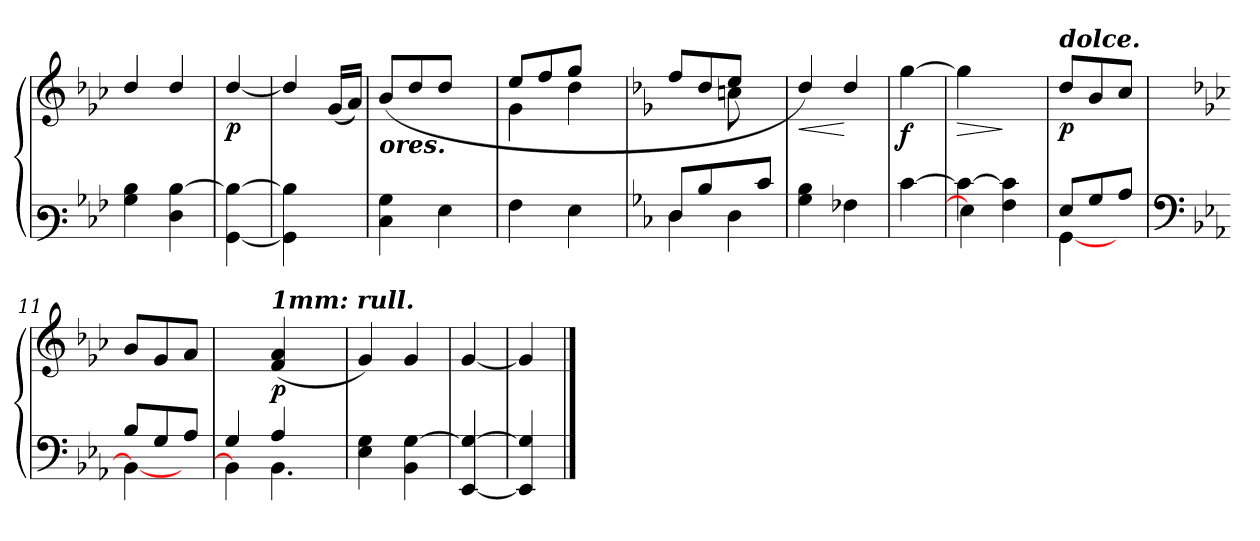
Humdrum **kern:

**kern	**kern	**dynam
*part1	*part1	*part1
*staff2	*staff1	*staff1/2
*clefF3	*clefG3	*
*k[b-e-a-]	*k[b-e-a-]	*
=1	=1	=1
4B-\ 4d\	(>4b-/	.
4F\ [>4d\	4b-/	.
=2	=2	=2
!	!	!LO:DY:b
[<4BB-\ 4d\_>	[<4b-/	p
=3	=3	=3
4BB-\] 4d\]	4b-/]	.
8ryy	(<16e-/LL	.
.	16f/JJ)	.
=4	=4	=4
!	!LO:TX:b:Bi:t=ores.	!
4E-\ 4B-\	(>8g/L	.
.	8b-/	.
4G\	8b-/J	.
.	8ryy	.
=5	=5	=5
*	*^	*
4A-\	8cc/L	4e-\	.
.	8dd/	.	.
4G\	8ee-/J	4b-\	.
.	8ryy	.	.
!!LO:LB:g=z	!!
=6	=6	=6	=6
*k[b-e-]	*k[b-e-]	*	*
*^	*	*	*
8F/L	4F\	8dd/L	4ryy	.
8d/	.	8b-/	.	.
8ryy	4F\	8cc/J	8an\	.
8e-/J	.	8ryy	8ryy	.
*v	*v	*	*	*
=7	=7	=7	=7
!	!	!	!LO:HP:b
*	*v	*v	*
4B-\ 4d\	4b-/)	<
4A-X\	4b-/	[
=8	=8	=8
!	!	!LO:DY:b
[>4e-\	[>4ee-\	f
=9	=9	=9
*^	*	*
!	!	!	!LO:HP:b
4e-\_	4G\]	4ee-\]	>
4A\ 4e-\]	4ryy	4ryy	]
=10	=10	=10	=10
!	!	!LO:TX:a:Bi:t=dolce.	!
!	!	!	!LO:DY:b
8G/L	[<4BB-\	8b-/L	p
8B-/	.	8g/	.
8c/J	8ryy	8a/J	.
!!LO:LB:g=z
=11	=11	=11	=11
*clefF4	*	*	*
*k[b-e-a-]	*	*k[b-e-a-]	*
8B-/L	4BB-\_<	8g/L	.
8G/	.	8e-/	.
8A-/J	8ryy	8f/J	.
=12	=12	=12	=12
4G/	4BB-\]	4ryy	.
!	!	!LO:TX:a:Bi:t=1mm&colon; rull.	!
!	!	!	!LO:DY:b
4A-/	4.BB-\	(<4d/ 4f/	p
8ryy	.	8ryy	.
*v	*v	*	*
=13	=13	=13
4E-\ 4G\	4e-/)	.
4BB-\ [>4G\	4e-/	.
=14	=14	=14
[<4EE-/ 4G/_>	[<4e-/	.
=15	=15	=15
4EE-/] 4G/]	4e-/]	.
==	==	==
*-	*-	*-
